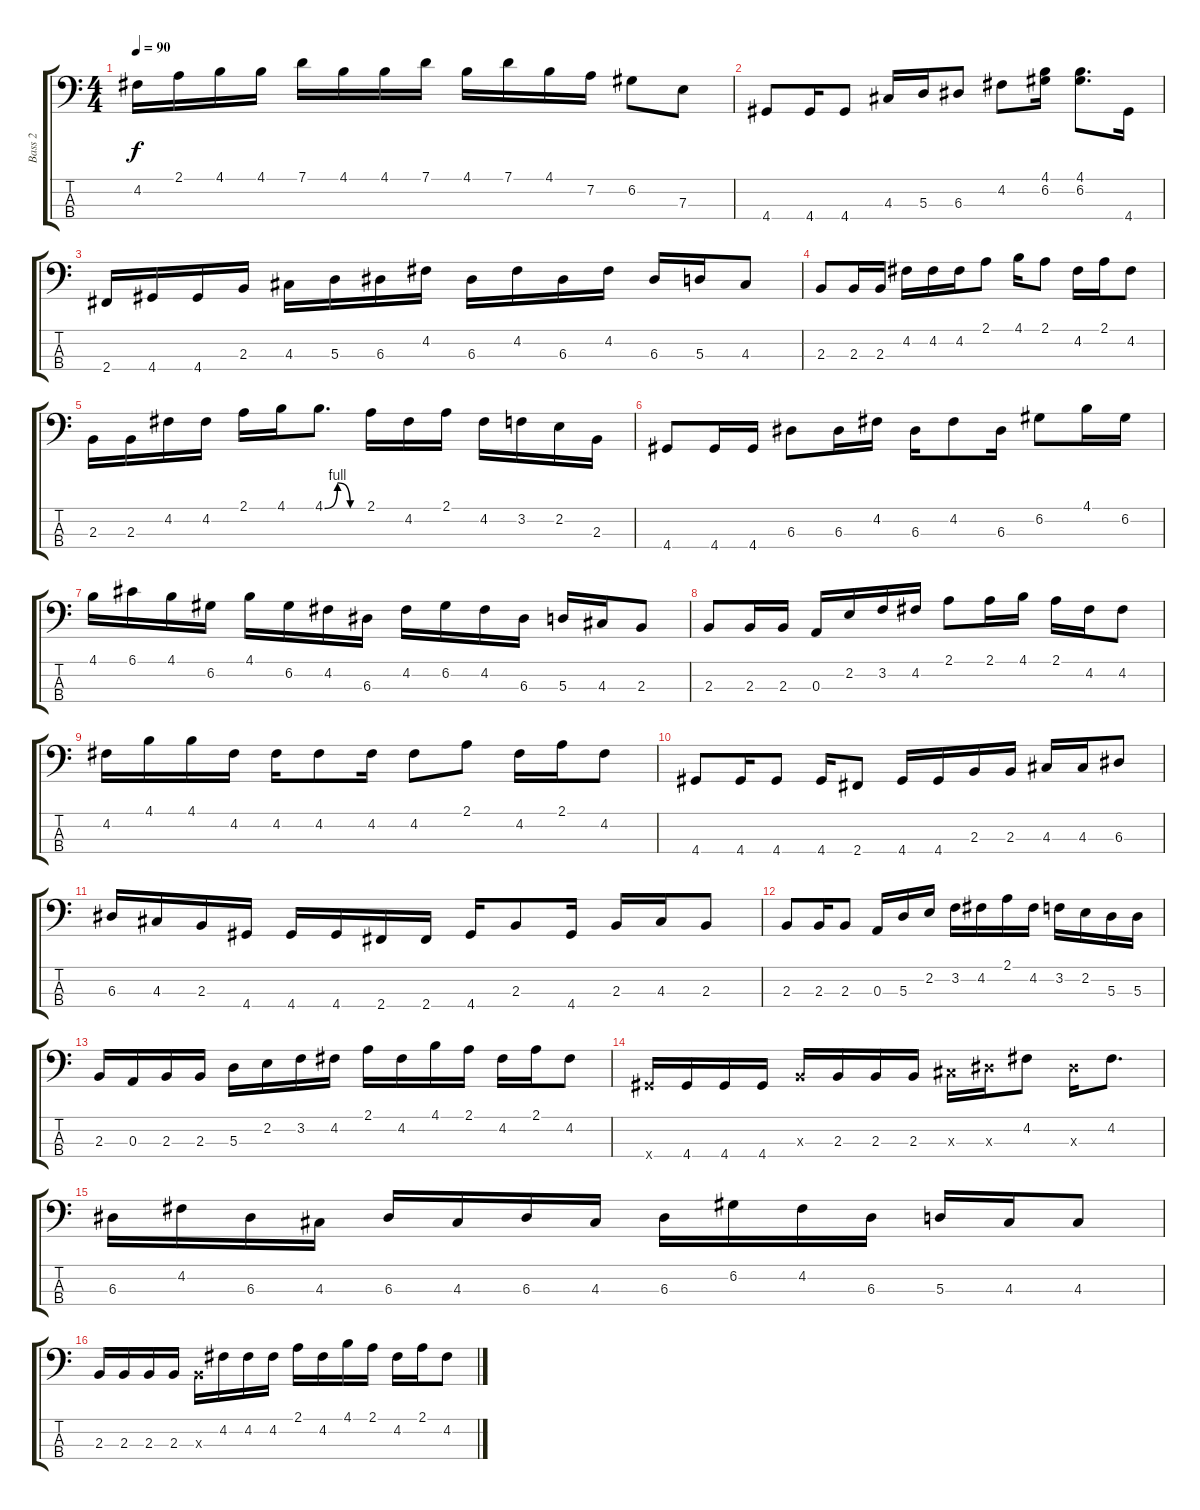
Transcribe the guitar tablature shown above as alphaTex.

\track ("Bass 2" "Bass 2") {instrument electricbassfinger}
\staff {score tabs}
\tuning (G2 D2 A1 E1) {hide}
\ts (4 4)
\tempo 90
\clef f4
\ks c
4.2.16{dy f} 2.1.16 4.1.16 4.1.16 7.1.16 4.1.16 4.1.16 7.1.16 4.1.16 7.1.16 4.1.16 7.2.16 6.2.8 7.3.8 |
4.4.8 4.4.16 4.4.8 4.3.16 5.3.16 6.3.8 4.2.8 (4.1 6.2).16 (4.1 6.2).8{d} 4.4.16 |
2.4.16 4.4.16 4.4.16 2.3.16 4.3.16 5.3.16 6.3.16 4.2.16 6.3.16 4.2.16 6.3.16 4.2.16 6.3.16 5.3.16 4.3.8 |
2.3.8 2.3.16 2.3.16 4.2.16 4.2.16 4.2.16 2.1.8 4.1.16 2.1.8 4.2.16 2.1.16 4.2.8 |
2.3.16 2.3.16 4.2.16 4.2.16 2.1.16 4.1.16 4.1{be (custom 0 0 20 4 40 0 60 0)}.8{d} 2.1.16 4.2.16 2.1.16 4.2.16 3.2.16 2.2.16 2.3.16 |
4.4.8 4.4.16 4.4.16 6.3.8 6.3.16 4.2.16 6.3.16 4.2.8 6.3.16 6.2.8 4.1.16 6.2.16 |
4.1.16 6.1.16 4.1.16 6.2.16 4.1.16 6.2.16 4.2.16 6.3.16 4.2.16 6.2.16 4.2.16 6.3.16 5.3.16 4.3.16 2.3.8 |
2.3.8 2.3.16 2.3.16 0.3.16 2.2.16 3.2.16 4.2.16 2.1.8 2.1.16 4.1.16 2.1.16 4.2.16 4.2.8 |
4.2.16 4.1.16 4.1.16 4.2.16 4.2.16 4.2.8 4.2.16 4.2.8 2.1.8 4.2.16 2.1.16 4.2.8 |
4.4.8 4.4.16 4.4.8 4.4.16 2.4.8 4.4.16 4.4.16 2.3.16 2.3.16 4.3.16 4.3.16 6.3.8 |
6.3.16 4.3.16 2.3.16 4.4.16 4.4.16 4.4.16 2.4.16 2.4.16 4.4.16 2.3.8 4.4.16 2.3.16 4.3.16 2.3.8 |
2.3.8 2.3.16 2.3.8 0.3.16 5.3.16 2.2.16 3.2.16 4.2.16 2.1.16 4.2.16 3.2.16 2.2.16 5.3.16 5.3.16 |
2.3.16 0.3.16 2.3.16 2.3.16 5.3.16 2.2.16 3.2.16 4.2.16 2.1.16 4.2.16 4.1.16 2.1.16 4.2.16 2.1.16 4.2.8 |
4.4{x}.16 4.4.16 4.4.16 4.4.16 2.3{x}.16 2.3.16 2.3.16 2.3.16 4.3{x}.16 6.3{x}.16 4.2.8 6.3{x}.16 4.2.8{d} |
6.3.16 4.2.16 6.3.16 4.3.16 6.3.16 4.3.16 6.3.16 4.3.16 6.3.16 6.2.16 4.2.16 6.3.16 5.3.16 4.3.16 4.3.8 |
2.3.16 2.3.16 2.3.16 2.3.16 2.3{x}.16 4.2.16 4.2.16 4.2.16 2.1.16 4.2.16 4.1.16 2.1.16 4.2.16 2.1.16 4.2.8
